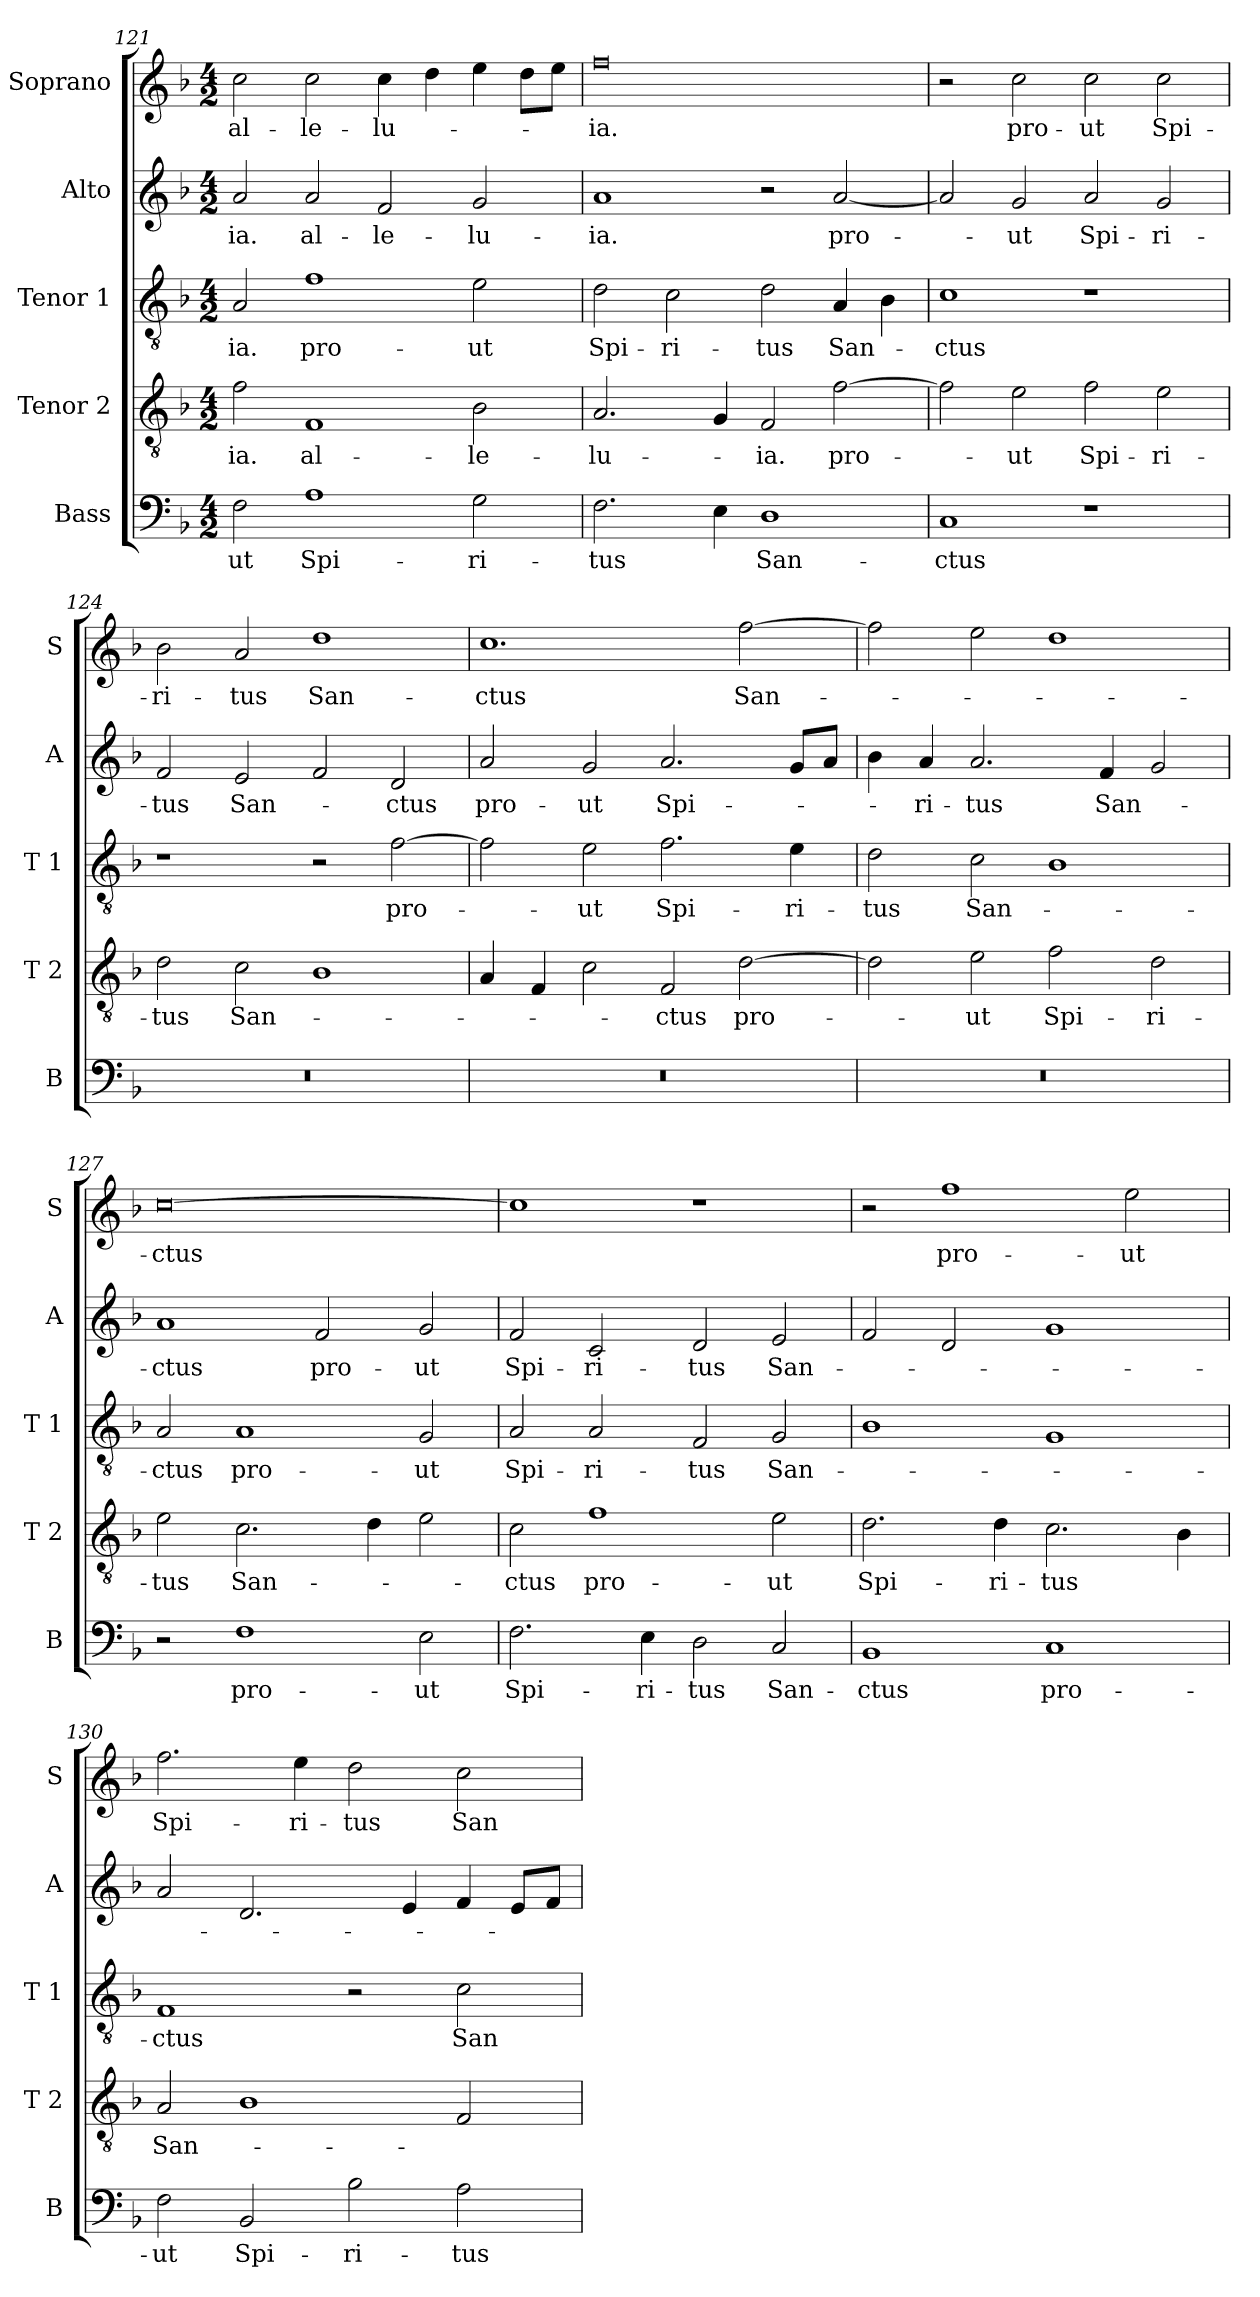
**kern	**text	**kern	**text	**kern	**text	**kern	**text	**kern	**text
*part5	*part5	*part4	*part4	*part3	*part3	*part2	*part2	*part1	*part1
*staff5	*staff5	*staff4	*staff4	*staff3	*staff3	*staff2	*staff2	*staff1	*staff1
*I"Bass	*	*I"Tenor 2	*	*I"Tenor 1	*	*I"Alto	*	*I"Soprano	*
*I'B	*	*I'T 2	*	*I'T 1	*	*I'A	*	*I'S	*
!!LO:LB:g=z
*clefF4	*	*clefGv2	*	*clefGv2	*	*clefG2	*	*clefG2	*
*k[b-]	*	*k[b-]	*	*k[b-]	*	*k[b-]	*	*k[b-]	*
*F:	*	*F:	*	*F:	*	*F:	*	*F:	*
*M4/2	*	*M4/2	*	*M4/2	*	*M4/2	*	*M4/2	*
=121	=121	=121	=121	=121	=121	=121	=121	=121	=121
!	!LO:LY:b	!	!LO:LY:b	!	!LO:LY:b	!	!LO:LY:b	!	!LO:LY:b
2F\	-ut	2f\	-ia.	2A/	-ia.	2a/	-ia.	2cc\	al-
!	!LO:LY:b	!	!LO:LY:b	!	!LO:LY:b	!	!LO:LY:b	!	!LO:LY:b
1A	Spi-	1F	al-	1f	pro-	2a/	al-	2cc\	-le-
!	!	!	!	!	!	!	!LO:LY:b	!	!LO:LY:b
.	.	.	.	.	.	2f/	-le-	4cc\	-lu-
.	.	.	.	.	.	.	.	4dd\	.
!	!LO:LY:b	!	!LO:LY:b	!	!LO:LY:b	!	!LO:LY:b	!	!
2G\	-ri-	2B-\	-le-	2e\	-ut	2g/	-lu-	4ee\	.
.	.	.	.	.	.	.	.	8dd\L	.
.	.	.	.	.	.	.	.	8ee\J	.
=122	=122	=122	=122	=122	=122	=122	=122	=122	=122
!	!LO:LY:b	!	!LO:LY:b	!	!LO:LY:b	!	!LO:LY:b	!	!LO:LY:b
2.F\	-tus	2.A/	-lu-	2d\	Spi-	1a	-ia.	0ff	-ia.
!	!	!	!	!	!LO:LY:b	!	!	!	!
.	.	.	.	2c\	-ri-	.	.	.	.
4E\	.	4G/	.	.	.	.	.	.	.
!	!LO:LY:b	!	!LO:LY:b	!	!LO:LY:b	!	!	!	!
1D	San-	2F/	-ia.	2d\	-tus	2r	.	.	.
!	!	!	!LO:LY:b	!	!LO:LY:b	!	!LO:LY:b	!	!
.	.	[2f\	pro-	4A/	San-	[2a/	pro-	.	.
.	.	.	.	4B-\	.	.	.	.	.
=123	=123	=123	=123	=123	=123	=123	=123	=123	=123
!	!LO:LY:b	!	!	!	!LO:LY:b	!	!	!	!
1C	-ctus	2f\]	.	1c	-ctus	2a/]	.	2r	.
!	!	!	!LO:LY:b	!	!	!	!LO:LY:b	!	!LO:LY:b
.	.	2e\	-ut	.	.	2g/	-ut	2cc\	pro-
!	!	!	!LO:LY:b	!	!	!	!LO:LY:b	!	!LO:LY:b
1r	.	2f\	Spi-	1r	.	2a/	Spi-	2cc\	-ut
!	!	!	!LO:LY:b	!	!	!	!LO:LY:b	!	!LO:LY:b
.	.	2e\	-ri-	.	.	2g/	-ri-	2cc\	Spi-
=124	=124	=124	=124	=124	=124	=124	=124	=124	=124
!	!	!	!LO:LY:b	!	!	!	!LO:LY:b	!	!LO:LY:b
0r	.	2d\	-tus	1r	.	2f/	-tus	2b-\	-ri-
!	!	!	!LO:LY:b	!	!	!	!LO:LY:b	!	!LO:LY:b
.	.	2c\	San-	.	.	2e/	San-	2a/	-tus
!	!	!	!	!	!	!	!	!	!LO:LY:b
.	.	1B-	.	2r	.	2f/	.	1dd	San-
!	!	!	!	!	!LO:LY:b	!	!LO:LY:b	!	!
.	.	.	.	[2f\	pro-	2d/	-ctus	.	.
=125	=125	=125	=125	=125	=125	=125	=125	=125	=125
!	!	!	!	!	!	!	!LO:LY:b	!	!LO:LY:b
0r	.	4A/	.	2f\]	.	2a/	pro-	1.cc	-ctus
.	.	4F/	.	.	.	.	.	.	.
!	!	!	!	!	!LO:LY:b	!	!LO:LY:b	!	!
.	.	2c\	.	2e\	-ut	2g/	-ut	.	.
!	!	!	!LO:LY:b	!	!LO:LY:b	!	!LO:LY:b	!	!
.	.	2F/	-ctus	2.f\	Spi-	2.a/	Spi-	.	.
!	!	!	!LO:LY:b	!	!	!	!	!	!LO:LY:b
.	.	[2d\	pro-	.	.	.	.	[2ff\	San-
!	!	!	!	!	!LO:LY:b	!	!	!	!
.	.	.	.	4e\	-ri-	8g/L	.	.	.
.	.	.	.	.	.	8a/J	.	.	.
=126	=126	=126	=126	=126	=126	=126	=126	=126	=126
!	!	!	!	!	!LO:LY:b	!	!	!	!
0r	.	2d\]	.	2d\	-tus	4b-\	.	2ff\]	.
!	!	!	!	!	!	!	!LO:LY:b	!	!
.	.	.	.	.	.	4a/	-ri-	.	.
!	!	!	!LO:LY:b	!	!LO:LY:b	!	!LO:LY:b	!	!
.	.	2e\	-ut	2c\	San-	2.a/	-tus	2ee\	.
!	!	!	!LO:LY:b	!	!	!	!	!	!
.	.	2f\	Spi-	1B-	.	.	.	1dd	.
!	!	!	!	!	!	!	!LO:LY:b	!	!
.	.	.	.	.	.	4f/	San-	.	.
!	!	!	!LO:LY:b	!	!	!	!	!	!
.	.	2d\	-ri-	.	.	2g/	.	.	.
!!LO:PB:g=z
=127	=127	=127	=127	=127	=127	=127	=127	=127	=127
!	!	!	!LO:LY:b	!	!LO:LY:b	!	!LO:LY:b	!	!LO:LY:b
2r	.	2e\	-tus	2A/	-ctus	1a	-ctus	[0cc	-ctus
!	!LO:LY:b	!	!LO:LY:b	!	!LO:LY:b	!	!	!	!
1F	pro-	2.c\	San-	1A	pro-	.	.	.	.
!	!	!	!	!	!	!	!LO:LY:b	!	!
.	.	.	.	.	.	2f/	pro-	.	.
.	.	4d\	.	.	.	.	.	.	.
!	!LO:LY:b	!	!	!	!LO:LY:b	!	!LO:LY:b	!	!
2E\	-ut	2e\	.	2G/	-ut	2g/	-ut	.	.
=128	=128	=128	=128	=128	=128	=128	=128	=128	=128
!	!LO:LY:b	!	!LO:LY:b	!	!LO:LY:b	!	!LO:LY:b	!	!
2.F\	Spi-	2c\	-ctus	2A/	Spi-	2f/	Spi-	1cc]	.
!	!	!	!LO:LY:b	!	!LO:LY:b	!	!LO:LY:b	!	!
.	.	1f	pro-	2A/	-ri-	2c/	-ri-	.	.
!	!LO:LY:b	!	!	!	!	!	!	!	!
4E\	-ri-	.	.	.	.	.	.	.	.
!	!LO:LY:b	!	!	!	!LO:LY:b	!	!LO:LY:b	!	!
2D\	-tus	.	.	2F/	-tus	2d/	-tus	1r	.
!	!LO:LY:b	!	!LO:LY:b	!	!LO:LY:b	!	!LO:LY:b	!	!
2C/	San-	2e\	-ut	2G/	San-	2e/	San-	.	.
=129	=129	=129	=129	=129	=129	=129	=129	=129	=129
!	!LO:LY:b	!	!LO:LY:b	!	!	!	!	!	!
1BB-	-ctus	2.d\	Spi-	1B-	.	2f/	.	2r	.
!	!	!	!	!	!	!	!	!	!LO:LY:b
.	.	.	.	.	.	2d/	.	1ff	pro-
!	!	!	!LO:LY:b	!	!	!	!	!	!
.	.	4d\	-ri-	.	.	.	.	.	.
!	!LO:LY:b	!	!LO:LY:b	!	!	!	!	!	!
1C	pro-	2.c\	-tus	1G	.	1g	.	.	.
!	!	!	!	!	!	!	!	!	!LO:LY:b
.	.	.	.	.	.	.	.	2ee\	-ut
.	.	4B-\	.	.	.	.	.	.	.
=130	=130	=130	=130	=130	=130	=130	=130	=130	=130
!	!LO:LY:b	!	!LO:LY:b	!	!LO:LY:b	!	!	!	!LO:LY:b
2F\	-ut	2A/	San-	1F	-ctus	2a/	.	2.ff\	Spi-
!	!LO:LY:b	!	!	!	!	!	!	!	!
2BB-/	Spi-	1B-	.	.	.	2.d/	.	.	.
!	!	!	!	!	!	!	!	!	!LO:LY:b
.	.	.	.	.	.	.	.	4ee\	-ri-
!	!LO:LY:b	!	!	!	!	!	!	!	!LO:LY:b
2B-\	-ri-	.	.	2r	.	.	.	2dd\	-tus
.	.	.	.	.	.	4e/	.	.	.
!	!LO:LY:b	!	!	!	!LO:LY:b	!	!	!	!LO:LY:b
2A\	-tus	2F/	.	2c\	San-	4f/	.	2cc\	San-
.	.	.	.	.	.	8e/L	.	.	.
.	.	.	.	.	.	8f/J	.	.	.
=	=	=	=	=	=	=	=	=	=
*-	*-	*-	*-	*-	*-	*-	*-	*-	*-
